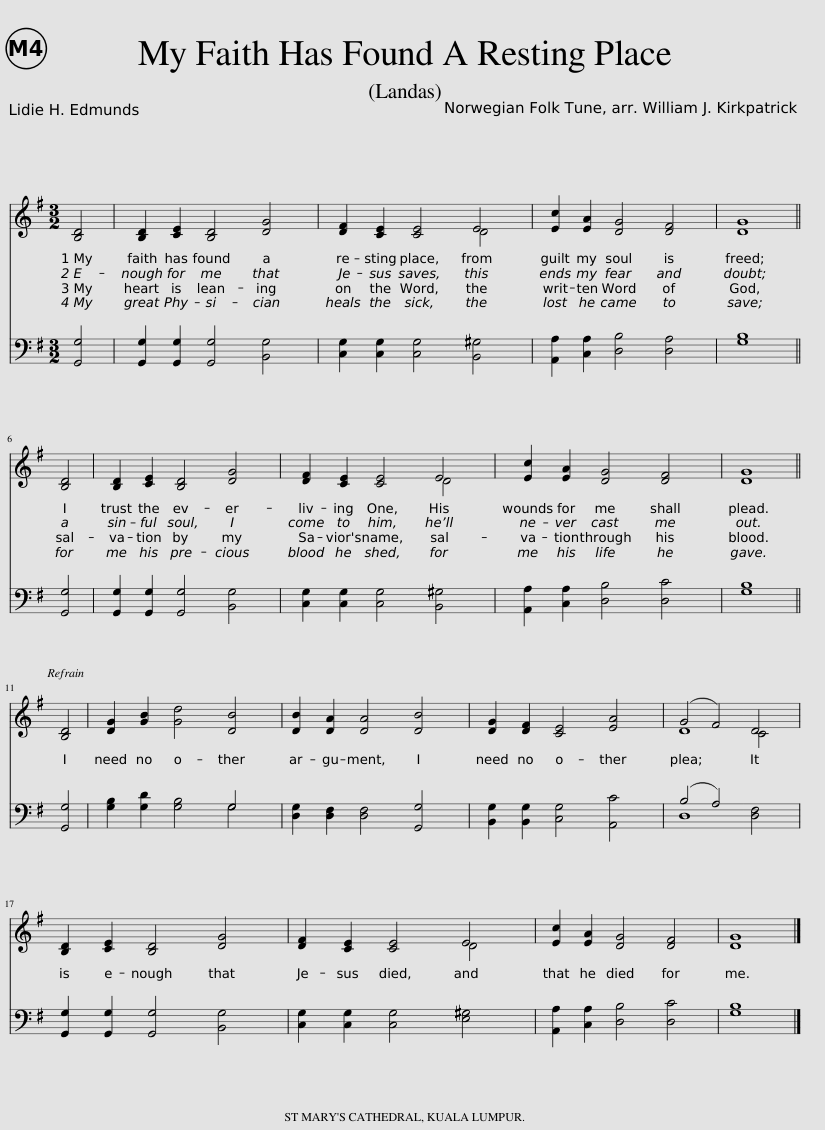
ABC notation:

X:1
%%score ( 1 2 ) ( 3 4 )
L:1/8
Q:1/2=90
M:3/2
I:linebreak $
K:G
V:1 treble
V:2 treble
V:3 bass
V:4 bass
V:1
 [B,D]4 | [B,D]2 [CE]2 [B,D]4 [DG]4 | [DF]2 [CE]2 [CE]4 E4 | [Ec]2 [EA]2 [DG]4 [DF]4 | [DG]8 ||$ %5
 [B,D]4 | [B,D]2 [CE]2 [B,D]4 [DG]4 | [DF]2 [CE]2 [CE]4 E4 | [Ec]2 [EA]2 [DG]4 [DF]4 | [DG]8 ||$ %10
 [B,D]4 | [DG]2 [GB]2 [Gd]4 [DB]4 | [DB]2 [DA]2 [DA]4 [DB]4 | [DG]2 [DF]2 [CE]4 [EA]4 | (G4 F4) | %15
 D4 |$ [B,D]2 [CE]2 [B,D]4 [DG]4 | [DF]2 [CE]2 [CE]4 E4 | [Ec]2 [EA]2 [DG]4 [DF]4 | [DG]8 |] %20
V:2
 x4 | x12 | x8 D4 | x12 | x8 ||$ %5
 x4 | x12 | x8 D4 | x12 | x8 ||$ %10
 x4 | x12 | x12 | x12 | D8 | %15
 C4 |$ x12 | x8 D4 | x12 | x8 |] %20
V:3
 [G,,G,]4 | [G,,G,]2 [G,,G,]2 [G,,G,]4 [B,,G,]4 | [C,G,]2 [C,G,]2 [C,G,]4 [B,,^G,]4 | [A,,A,]2 [C,A,]2 [D,B,]4 [D,A,]4 | [G,B,]8 ||$ %5
 [G,,G,]4 | [G,,G,]2 [G,,G,]2 [G,,G,]4 [B,,G,]4 | [C,G,]2 [C,G,]2 [C,G,]4 [B,,^G,]4 | [A,,A,]2 [C,A,]2 [D,B,]4 [D,C]4 | [G,B,]8 ||$ %10
 [G,,G,]4 | [G,B,]2 [G,D]2 [G,B,]4 G,4 | [D,G,]2 [D,F,]2 [D,F,]4 [G,,G,]4 | [B,,G,]2 [B,,G,]2 [C,G,]4 [A,,C]4 | (B,4 A,4) | %15
 [D,F,]4 |$ [G,,G,]2 [G,,G,]2 [G,,G,]4 [B,,G,]4 | [C,G,]2 [C,G,]2 [C,G,]4 [E,^G,]4 | [A,,A,]2 [C,A,]2 [D,B,]4 [D,C]4 | [G,B,]8 |] %20
V:4
 x4 | x12 | x12 | x12 | x8 ||$ %5
 x4 | x12 | x12 | x12 | x8 ||$ %10
 x4 | x8 G,4 | x12 | x12 | D,8 | %15
 x4 |$ x12 | x12 | x12 | x8 |] %20
